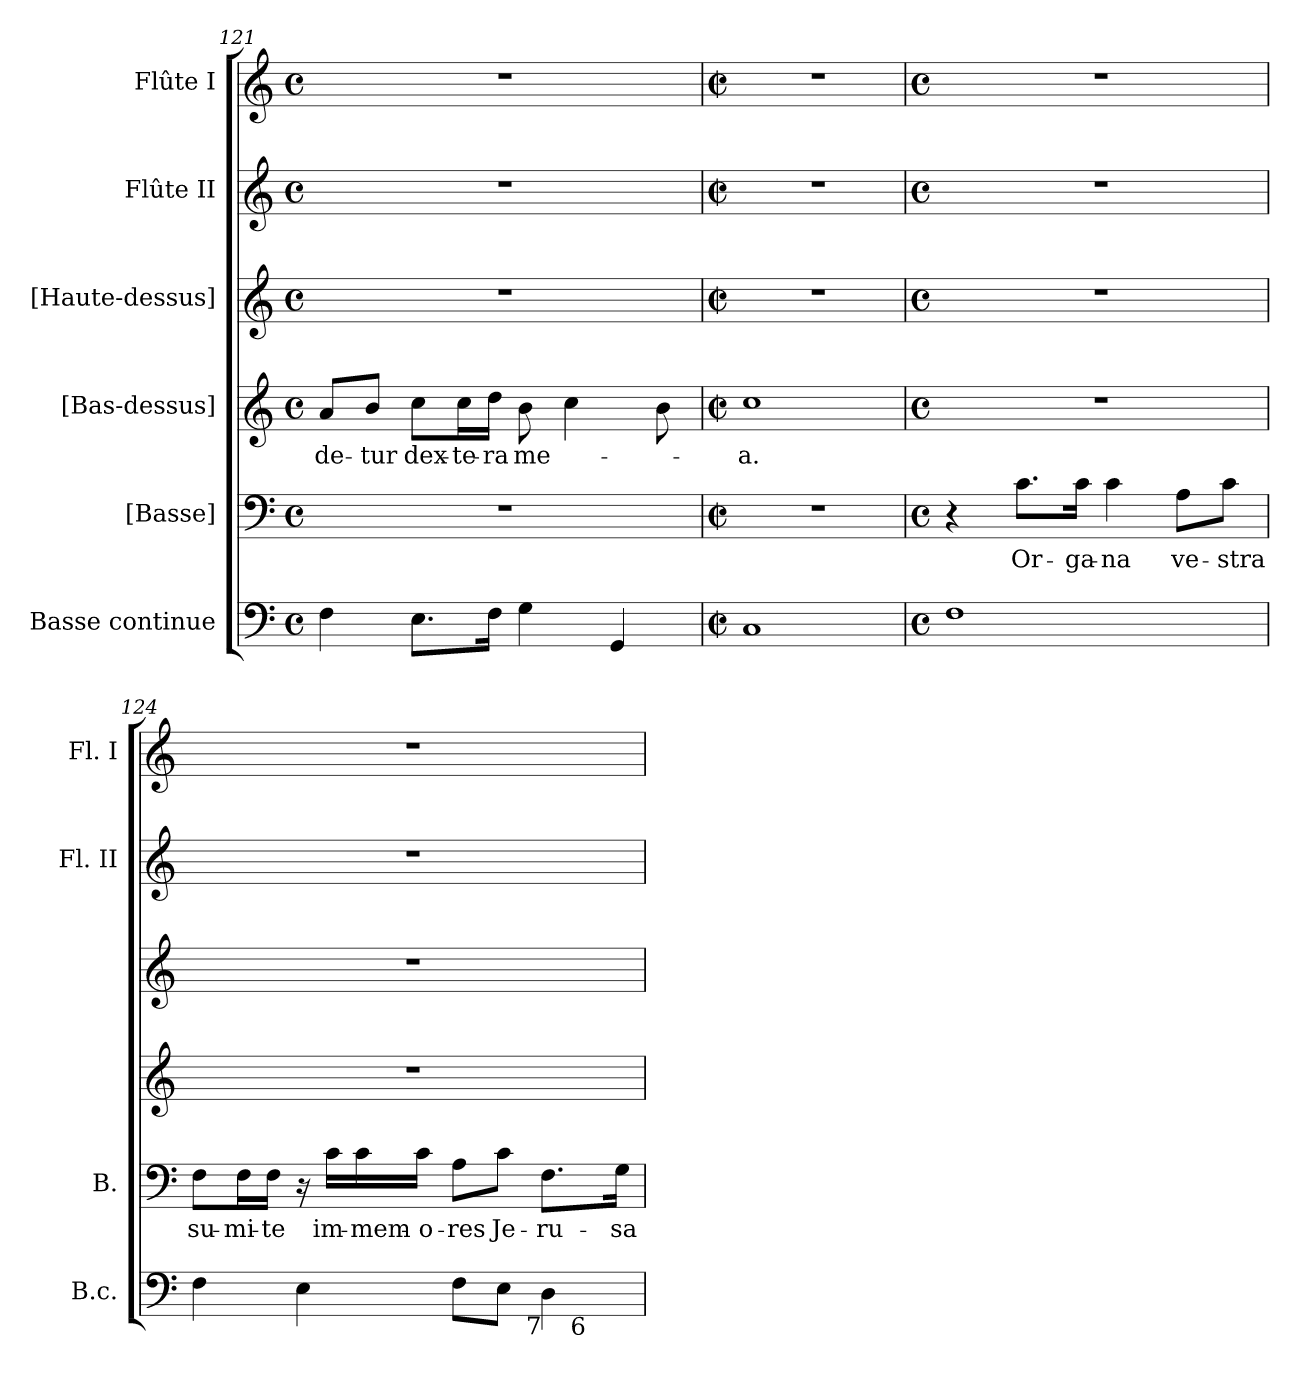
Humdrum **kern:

**kern	**kern	**text	**kern	**text	**kern	**kern	**kern
*part6	*part5	*part5	*part4	*part4	*part3	*part2	*part1
*staff6	*staff5	*staff5	*staff4	*staff4	*staff3	*staff2	*staff1
*I"Basse continue	*I"[Basse]	*	*I"[Bas-dessus]	*	*I"[Haute-dessus]	*I"Flûte II	*I"Flûte I
*I'B.c.	*I'B.	*	*	*	*	*I'Fl. II	*I'Fl. I
!!LO:LB:g=z
*clefF4	*clefF4	*	*clefG2	*	*clefG2	*clefG2	*clefG2
*k[]	*k[]	*	*k[]	*	*k[]	*k[]	*k[]
*a:	*a:	*	*a:	*	*a:	*a:	*a:
*M4/4	*M4/4	*	*M4/4	*	*M4/4	*M4/4	*M4/4
*met(c)	*met(c)	*	*met(c)	*	*met(c)	*met(c)	*met(c)
=121	=121	=121	=121	=121	=121	=121	=121
!	!	!	!	!LO:LY:b:color=#000000	!	!	!
4Fi\	1r	.	8ai/L	de-	1r	1r	1r
!	!	!	!	!LO:LY:b:color=#000000	!	!	!
.	.	.	8bi/J	-tur	.	.	.
!	!	!	!	!LO:LY:b:color=#000000	!	!	!
8.Ei\L	.	.	8cci\L	dex-	.	.	.
!	!	!	!	!LO:LY:b:color=#000000	!	!	!
.	.	.	16cci\L	-te-	.	.	.
!	!	!	!	!LO:LY:b:color=#000000	!	!	!
16Fi\Jk	.	.	16ddi\JJ	-ra	.	.	.
!	!	!	!	!LO:LY:b:color=#000000	!	!	!
4Gi\	.	.	8bi\	me-	.	.	.
.	.	.	4cci\	.	.	.	.
4GGi/	.	.	.	.	.	.	.
.	.	.	8bi\	.	.	.	.
=122	=122	=122	=122	=122	=122	=122	=122
*M2/2	*M2/2	*	*M2/2	*	*M2/2	*M2/2	*M2/2
*met(c|)	*met(c|)	*	*met(c|)	*	*met(c|)	*met(c|)	*met(c|)
!	!	!	!	!LO:LY:b:color=#000000	!	!	!
1Ci	1r	.	1cci	-a.	1r	1r	1r
=123	=123	=123	=123	=123	=123	=123	=123
*M4/4	*M4/4	*	*M4/4	*	*M4/4	*M4/4	*M4/4
*met(c)	*met(c)	*	*met(c)	*	*met(c)	*met(c)	*met(c)
1Fi	4r	.	1r	.	1r	1r	1r
!	!	!LO:LY:b:color=#000000	!	!	!	!	!
.	8.ci\L	Or-	.	.	.	.	.
!	!	!LO:LY:b:color=#000000	!	!	!	!	!
.	16ci\Jk	-ga-	.	.	.	.	.
!	!	!LO:LY:b:color=#000000	!	!	!	!	!
.	4ci\	-na	.	.	.	.	.
!	!	!LO:LY:b:color=#000000	!	!	!	!	!
.	8Ai\L	ve-	.	.	.	.	.
!	!	!LO:LY:b:color=#000000	!	!	!	!	!
.	8ci\J	-stra	.	.	.	.	.
=124	=124	=124	=124	=124	=124	=124	=124
!	!	!LO:LY:b:color=#000000	!	!	!	!	!
*^	*	*	*	*	*	*	*
4Fi\	2..ryy	8Fi\L	su-	1r	.	1r	1r	1r
!	!	!	!LO:LY:b:color=#000000	!	!	!	!	!
.	.	16Fi\L	-mi-	.	.	.	.	.
!	!	!	!LO:LY:b:color=#000000	!	!	!	!	!
.	.	16Fi\JJ	-te	.	.	.	.	.
4Ei\	.	16r	.	.	.	.	.	.
!	!	!	!LO:LY:b:color=#000000	!	!	!	!	!
.	.	16ci\LL	im-	.	.	.	.	.
!	!	!	!LO:LY:b:color=#000000	!	!	!	!	!
.	.	16ci\	-mem-	.	.	.	.	.
!	!	!	!LO:LY:b:color=#000000	!	!	!	!	!
.	.	16ci\JJ	-o-	.	.	.	.	.
!	!	!	!LO:LY:b:color=#000000	!	!	!	!	!
8Fi\L	.	8Ai\L	-res	.	.	.	.	.
!	!	!	!LO:LY:b:color=#000000	!	!	!	!	!
8Ei\J	.	8ci\J	Je-	.	.	.	.	.
!LO:TX:b:rj:t=7	!	!	!	!	!	!	!	!
!	!	!	!LO:LY:b:color=#000000	!	!	!	!	!
4Di\	.	8.Fi\L	-ru-	.	.	.	.	.
!	!LO:TX:b:rj:t=6	!	!	!	!	!	!	!
.	8ryy	.	.	.	.	.	.	.
!	!	!	!LO:LY:b:color=#000000	!	!	!	!	!
.	.	16Gi\Jk	-sa-	.	.	.	.	.
*v	*v	*	*	*	*	*	*	*
=	=	=	=	=	=	=	=
*-	*-	*-	*-	*-	*-	*-	*-
